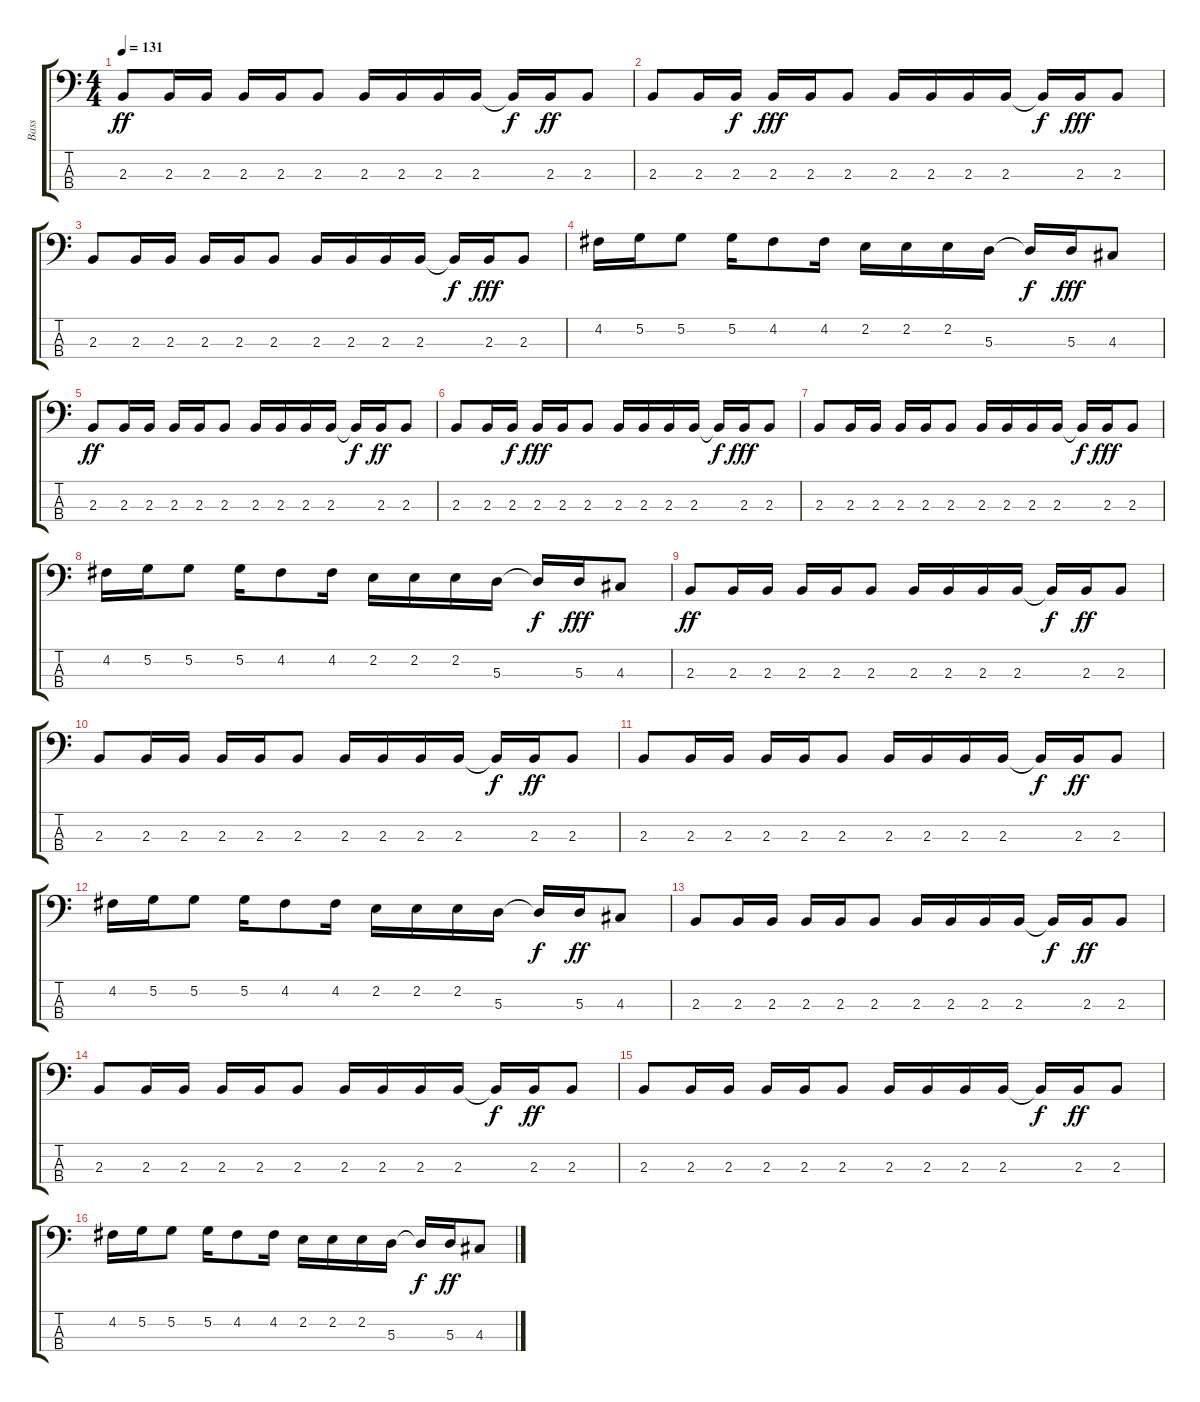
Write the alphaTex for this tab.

\track ("Bass" "Bass") {instrument electricbassfinger}
\staff {score tabs}
\tuning (G2 D2 A1 E1) {hide}
\ts (4 4)
\tempo 131
\clef f4
\ks c
2.3.8{dy ff} 2.3.16 2.3.16 2.3.16 2.3.16 2.3.8 2.3.16 2.3.16 2.3.16 2.3.16 2.3{t}.16{dy f} 2.3.16{dy ff} 2.3.8 |
2.3.8 2.3.16 2.3.16{dy f} 2.3.16{dy fff} 2.3.16 2.3.8 2.3.16 2.3.16 2.3.16 2.3.16 2.3{t}.16{dy f} 2.3.16{dy fff} 2.3.8 |
2.3.8 2.3.16 2.3.16 2.3.16 2.3.16 2.3.8 2.3.16 2.3.16 2.3.16 2.3.16 2.3{t}.16{dy f} 2.3.16{dy fff} 2.3.8 |
4.2.16 5.2.16 5.2.8 5.2.16 4.2.8 4.2.16 2.2.16 2.2.16 2.2.16 5.3.16 5.3{t}.16{dy f} 5.3.16{dy fff} 4.3.8 |
2.3.8{dy ff} 2.3.16 2.3.16 2.3.16 2.3.16 2.3.8 2.3.16 2.3.16 2.3.16 2.3.16 2.3{t}.16{dy f} 2.3.16{dy ff} 2.3.8 |
2.3.8 2.3.16 2.3.16{dy f} 2.3.16{dy fff} 2.3.16 2.3.8 2.3.16 2.3.16 2.3.16 2.3.16 2.3{t}.16{dy f} 2.3.16{dy fff} 2.3.8 |
2.3.8 2.3.16 2.3.16 2.3.16 2.3.16 2.3.8 2.3.16 2.3.16 2.3.16 2.3.16 2.3{t}.16{dy f} 2.3.16{dy fff} 2.3.8 |
4.2.16 5.2.16 5.2.8 5.2.16 4.2.8 4.2.16 2.2.16 2.2.16 2.2.16 5.3.16 5.3{t}.16{dy f} 5.3.16{dy fff} 4.3.8 |
2.3.8{dy ff volume 13} 2.3.16 2.3.16 2.3.16 2.3.16 2.3.8 2.3.16 2.3.16 2.3.16 2.3.16 2.3{t}.16{dy f} 2.3.16{dy ff} 2.3.8 |
2.3.8 2.3.16 2.3.16 2.3.16 2.3.16 2.3.8 2.3.16 2.3.16 2.3.16 2.3.16 2.3{t}.16{dy f} 2.3.16{dy ff} 2.3.8 |
2.3.8{volume 10} 2.3.16 2.3.16 2.3.16 2.3.16 2.3.8 2.3.16 2.3.16 2.3.16 2.3.16 2.3{t}.16{dy f} 2.3.16{dy ff} 2.3.8 |
4.2.16 5.2.16 5.2.8 5.2.16 4.2.8 4.2.16 2.2.16 2.2.16 2.2.16 5.3.16 5.3{t}.16{dy f} 5.3.16{dy ff} 4.3.8 |
2.3.8{volume 8} 2.3.16 2.3.16 2.3.16 2.3.16 2.3.8 2.3.16 2.3.16 2.3.16 2.3.16 2.3{t}.16{dy f} 2.3.16{dy ff} 2.3.8 |
2.3.8 2.3.16 2.3.16 2.3.16 2.3.16 2.3.8 2.3.16 2.3.16 2.3.16 2.3.16 2.3{t}.16{dy f} 2.3.16{dy ff} 2.3.8 |
2.3.8{volume 7} 2.3.16 2.3.16 2.3.16 2.3.16 2.3.8 2.3.16 2.3.16 2.3.16 2.3.16 2.3{t}.16{dy f} 2.3.16{dy ff} 2.3.8 |
4.2.16{volume 4} 5.2.16 5.2.8 5.2.16 4.2.8 4.2.16 2.2.16 2.2.16 2.2.16 5.3.16 5.3{t}.16{dy f} 5.3.16{dy ff} 4.3.8
